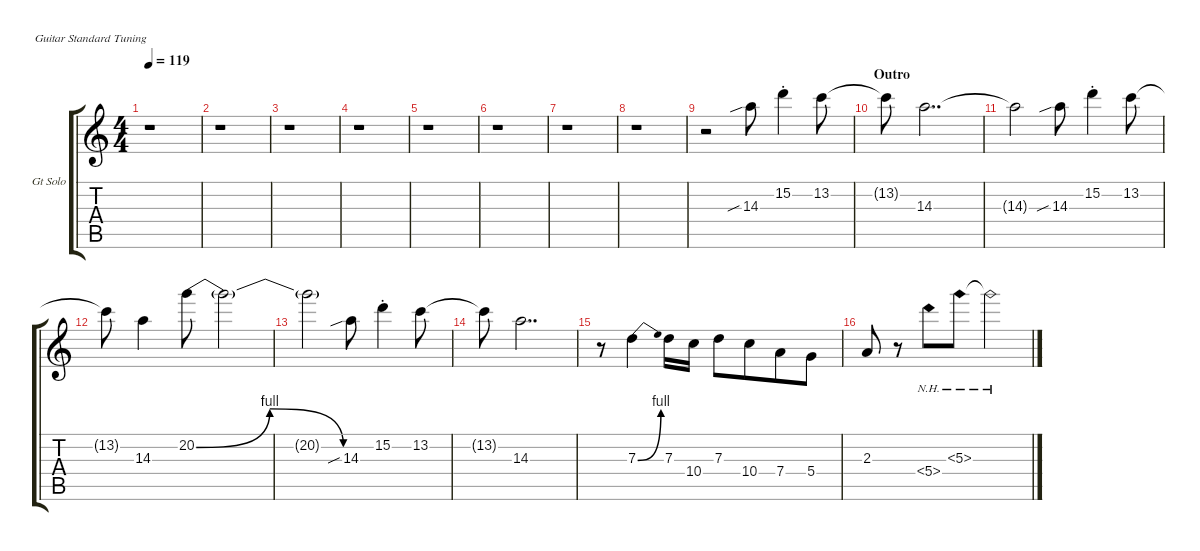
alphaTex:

\hideDynamics
\bracketExtendMode groupsimilarinstruments
\firstSystemTrackNameOrientation horizontal
\otherSystemsTrackNameOrientation horizontal
\track ("Guitar Solo" "Gt Solo") {instrument electricguitarclean}
\staff {score tabs}
\tuning (E4 B3 G3 D3 A2 E2)
\ts (4 4)
\tempo 119
\clef g2
\ks c
r.1{dy mf} |
r.1 |
r.1 |
r.1 |
r.1 |
r.1 |
r.1 |
r.1 |
r.2 14.3{sib}.8 15.2{st}.4 13.2.8 |
\section ("" "Outro")
13.2{t}.8 14.3.2{dd} |
14.3{t}.2 14.3{sib}.8 15.2{st}.4 13.2.8 |
13.2{t}.8 14.3.4 20.2{be (bendrelease 0 0 13.2 4 44.4 4 57.599999999999994 0)}.8 20.2{t}.2 |
20.2{t}.2 14.3{sib}.8 15.2{st}.4 13.2.8 |
13.2{t}.8 14.3.2{dd} |
r.8 7.3{be (bend 0 0 16.2 4)}.4 7.3.16 10.4.16{beam split} 7.3.8{beam merge} 10.4.8{beam merge} 7.4.8{beam merge} 5.4.8 |
2.3.8 r.8 5.4{nh}.8 5.3{nh}.8 5.3{nh t}.2
